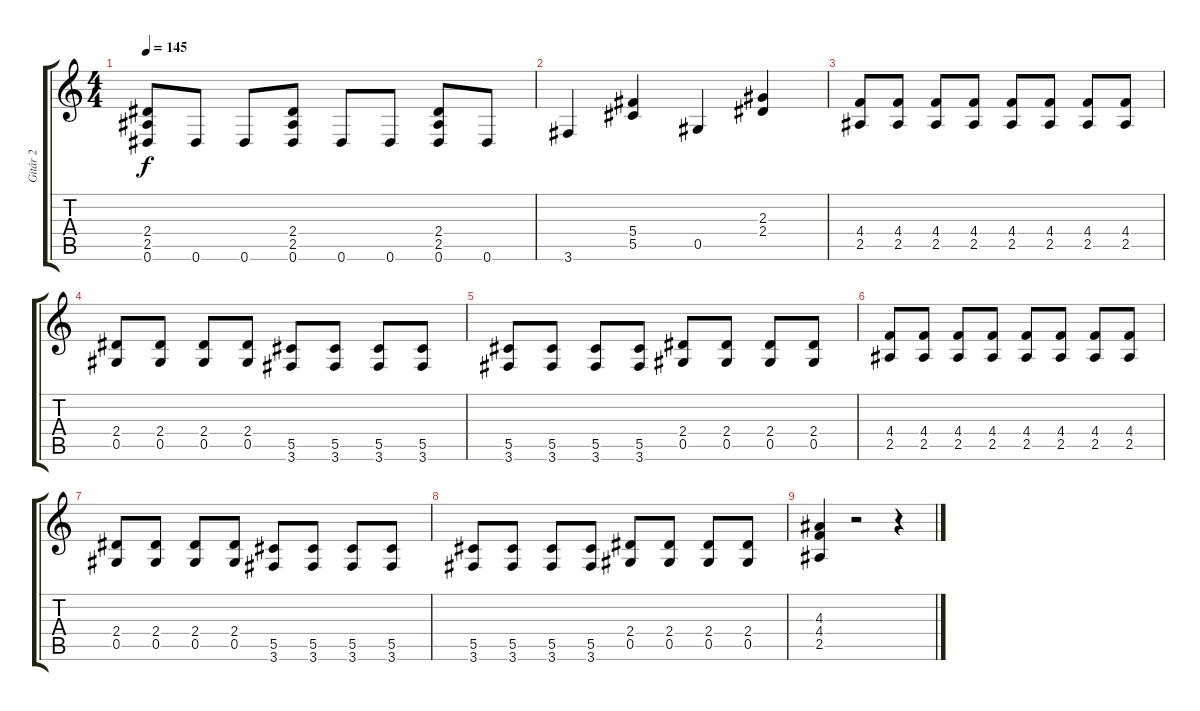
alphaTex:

\track ("Gitár 2" "Gitár 2") {instrument overdrivenguitar}
\staff {score tabs}
\tuning (Eb4 Bb3 Gb3 Db3 Ab2 Eb2) {hide}
\ts (4 4)
\tempo 145
\clef g2
\ks c
(2.4 2.5 0.6).8{dy f} 0.6.8 0.6.8 (2.4 2.5 0.6).8 0.6.8 0.6.8 (2.4 2.5 0.6).8 0.6.8 |
3.6.4 (5.4 5.5).4 0.5.4 (2.3 2.4).4 |
(4.4 2.5).8 (4.4 2.5).8 (4.4 2.5).8 (4.4 2.5).8 (4.4 2.5).8 (4.4 2.5).8 (4.4 2.5).8 (4.4 2.5).8 |
(2.4 0.5).8 (2.4 0.5).8 (2.4 0.5).8 (2.4 0.5).8 (5.5 3.6).8 (5.5 3.6).8 (5.5 3.6).8 (5.5 3.6).8 |
(5.5 3.6).8 (5.5 3.6).8 (5.5 3.6).8 (5.5 3.6).8 (2.4 0.5).8 (2.4 0.5).8 (2.4 0.5).8 (2.4 0.5).8 |
(4.4 2.5).8 (4.4 2.5).8 (4.4 2.5).8 (4.4 2.5).8 (4.4 2.5).8 (4.4 2.5).8 (4.4 2.5).8 (4.4 2.5).8 |
(2.4 0.5).8 (2.4 0.5).8 (2.4 0.5).8 (2.4 0.5).8 (5.5 3.6).8 (5.5 3.6).8 (5.5 3.6).8 (5.5 3.6).8 |
(5.5 3.6).8 (5.5 3.6).8 (5.5 3.6).8 (5.5 3.6).8 (2.4 0.5).8 (2.4 0.5).8 (2.4 0.5).8 (2.4 0.5).8 |
(4.3 4.4 2.5).4 r.2 r.4
